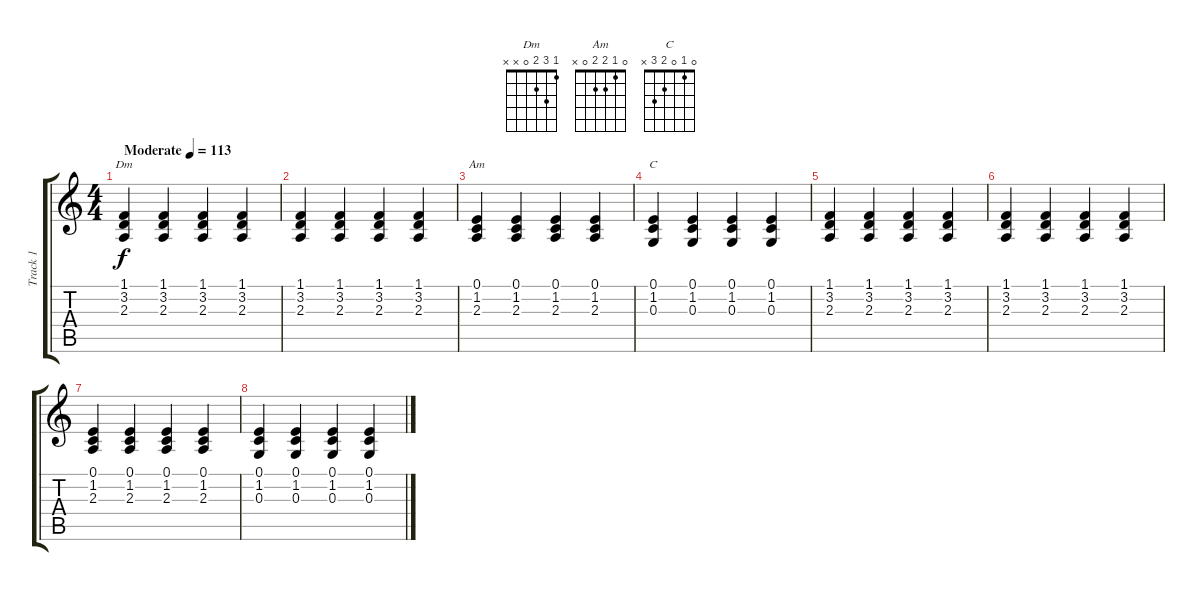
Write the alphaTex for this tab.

\track ("Track 1" "Track 1") {instrument acousticgrandpiano}
\staff {score tabs}
\tuning (E4 B3 G3 D3 A2 E2) {hide}
\chord ("Dm" 1 3 2 0 x x)
\chord ("Am" 0 1 2 2 0 x)
\chord ("C" 0 1 0 2 3 x)
\ts (4 4)
\tempo (113 "Moderate")
\clef g2
\ks c
(1.1 3.2 2.3).4{ch "Dm" dy f instrument acousticgrandpiano} (1.1 3.2 2.3).4 (1.1 3.2 2.3).4 (1.1 3.2 2.3).4 |
(1.1 3.2 2.3).4 (1.1 3.2 2.3).4 (1.1 3.2 2.3).4 (1.1 3.2 2.3).4 |
(0.1 1.2 2.3).4{ch "Am"} (0.1 1.2 2.3).4 (0.1 1.2 2.3).4 (0.1 1.2 2.3).4 |
(0.1 1.2 0.3).4{ch "C"} (0.1 1.2 0.3).4 (0.1 1.2 0.3).4 (0.1 1.2 0.3).4 |
(1.1 3.2 2.3).4 (1.1 3.2 2.3).4 (1.1 3.2 2.3).4 (1.1 3.2 2.3).4 |
(1.1 3.2 2.3).4 (1.1 3.2 2.3).4 (1.1 3.2 2.3).4 (1.1 3.2 2.3).4 |
(0.1 1.2 2.3).4 (0.1 1.2 2.3).4 (0.1 1.2 2.3).4 (0.1 1.2 2.3).4 |
(0.1 1.2 0.3).4 (0.1 1.2 0.3).4 (0.1 1.2 0.3).4 (0.1 1.2 0.3).4
